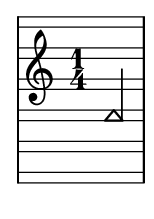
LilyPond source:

\version "2.14.0"

\header {
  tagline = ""
}

\paper {
  #(set-paper-size "a10")
}

%Customizing note head stencils based on pitch
%Defining stencils

upTriangle =
#(ly:make-stencil 
	(list 'embedded-ps
    "gsave
      currentpoint translate
      newpath
      -.1875 -.5 moveto
      .65625 .5 lineto
      1.5 -.5 lineto
      closepath
      fill
      grestore" )
    (cons -.1875 1.5)
    (cons -.5 .5)
)

downTriangle =
#(ly:make-stencil 
	(list 'embedded-ps
    "gsave
      currentpoint translate

      newpath
      .08 .34 moveto
      .65625 -.4 lineto
      1.2325 .34 lineto
      closepath
      0.12 setlinewidth
      stroke      

      newpath
      -.0775 .43 moveto
      .65625 -.43 lineto
      1.39 .43 lineto
      closepath
      0.1 setlinewidth
      stroke      
	  
	  newpath
      -.1675 .48 moveto
      .65625 -.48 lineto
      1.48 .48 lineto
      closepath
      0.04 setlinewidth
      stroke

      grestore" )
    (cons -.1875 1.5)
    (cons -.5 .5)
)

upTriLgr = 
#(ly:make-stencil 
	(list 'embedded-ps
    "gsave
      currentpoint translate
      newpath
      -.1875 -.5 moveto
      .65625 .5 lineto
      1.5 -.5 lineto
      closepath
      fill
	  newpath
	  -.5 0 moveto
	  1.8 0 lineto
      closepath
      .19 setlinewidth
      stroke  
      grestore" )
    (cons -.1875 1.5)
    (cons -.5 .5)
)

downTriLgr =
#(ly:make-stencil 
	(list 'embedded-ps
    "gsave
      currentpoint translate
      newpath
      .08 .34 moveto
      .65625 -.4 lineto
      1.2325 .34 lineto
      closepath
      0.12 setlinewidth
      stroke      
      newpath
      -.0775 .43 moveto
      .65625 -.43 lineto
      1.39 .43 lineto
      closepath
      0.1 setlinewidth
      stroke      
	  newpath
      -.1675 .48 moveto
      .65625 -.48 lineto
      1.48 .48 lineto
      closepath
      0.04 setlinewidth
      stroke
	  newpath
	  -.5 0 moveto
	  1.8 0 lineto
      closepath
      .19 setlinewidth
      stroke  
      grestore" )
    (cons -.1875 1.5)
    (cons -.5 .5)
)

%Based on the pitch's semitone, which note head
#(define (semitone-to-stencil semitone)
         (let ((s (modulo semitone 12)))
         	(case s
		((11) upTriLgr)
		((0) downTriLgr)
		(else (if (= (remainder semitone 2) 0) downTriangle upTriangle))
	))
)

%Get the pitch from the grob, convert to semitone, and send it on
#(define (stencil-notehead grob)
   (semitone-to-stencil 
	 (ly:pitch-semitones (ly:event-property (event-cause grob) 'pitch))))


%Begin stem attachment adjustment code
%Assign stem attachment values to variables

upTriUpStem 	= #'(1 . -1)
upTridownStem 	= #'(1 . .9)
downTriUpStem	= #'(1 . .9)
downTriDownStem	= #'(1 . -1)

%Based on the pitch, is the stem up or down, 
%Then based on pitch is the note head an up or down triangle

#(define (pitch-to-stem pitch stemdir)
	(if (= (modulo (ly:pitch-semitones pitch) 2) 1) 
		(if (= UP stemdir) upTriUpStem upTridownStem)		
		(if (= DOWN stemdir) downTriDownStem downTriUpStem)
	)
)

%Get the stem from notehead grob
#(define (notehead-get-notecolumn nhgrob)
   (ly:grob-parent nhgrob X))

#(define (notehead-get-stem nhgrob)
   (let ((notecolumn (notehead-get-notecolumn nhgrob)))
     (ly:grob-object notecolumn 'stem)))

%Get the pitch and stem direction from the grob and send it on
#(define (stem-adjuster nhgrob)
	(pitch-to-stem
	    (ly:event-property (event-cause nhgrob) 'pitch) 
		(ly:grob-property (notehead-get-stem nhgrob) 'direction) ))

%Begin double-stem for half note code
#(define (doubleStemmer grob)
   (if (= 1 (ly:grob-property grob 'duration-log))

		(ly:stencil-combine-at-edge
              (ly:stem::print grob)
              X
              (- (ly:grob-property grob 'direction))
              (ly:stem::print grob)
              -.42 0) ;; note: use .15 for other side

		(ly:stem::print grob)
	)
)

%End customization scripts


upTriangleEmpty =
#(ly:make-stencil 
	(list 'embedded-ps
    "gsave
      currentpoint translate
      newpath
      -.1875 -.5 moveto
      .65625 .5 lineto
      1.5 -.5 lineto
      closepath
      0.19 setlinewidth
      stroke
      grestore" )
    (cons -.1875 1.5)
    (cons -.5 .5)
)

upTriangleFull =
#(ly:make-stencil 
	(list 'embedded-ps
    "gsave
      currentpoint translate
      newpath
      -.1875 -.5 moveto
      .65625 .5 lineto
      1.5 -.5 lineto
      closepath
      fill
      grestore" )
    (cons -.1875 1.5)
    (cons -.5 .5)
)

downTriangleEmpty =
#(ly:make-stencil 
	(list 'embedded-ps
    "gsave
      currentpoint translate

      newpath
      .08 .34 moveto
      .65625 -.4 lineto
      1.2325 .34 lineto
      closepath
      0.12 setlinewidth
      stroke      

      newpath
      -.0775 .43 moveto
      .65625 -.43 lineto
      1.39 .43 lineto
      closepath
      0.1 setlinewidth
      stroke      
	  
	  newpath
      -.1675 .48 moveto
      .65625 -.48 lineto
      1.48 .48 lineto
      closepath
      0.04 setlinewidth
      stroke

      grestore" )
    (cons -.1875 1.5)
    (cons -.5 .5)
)

downTriangleFull =
#(ly:make-stencil 
	(list 'embedded-ps
    "gsave
      currentpoint translate

      newpath
      .08 .34 moveto
      .65625 -.4 lineto
      1.2325 .34 lineto
      closepath
      0.12 setlinewidth
      stroke      

      newpath
      -.0775 .43 moveto
      .65625 -.43 lineto
      1.39 .43 lineto
      closepath
      0.1 setlinewidth
      stroke      
	  
	  newpath
      -.1675 .48 moveto
      .65625 -.48 lineto
      1.48 .48 lineto
      closepath
      fill

      grestore" )
    (cons -.1875 1.5)
    (cons -.5 .5)
)

upTriLgr = 
#(ly:make-stencil 
	(list 'embedded-ps
    "gsave
      currentpoint translate
      newpath
      -.1875 -.5 moveto
      .65625 .5 lineto
      1.5 -.5 lineto
      closepath
      0.19 setlinewidth
      stroke
	  newpath
	  -.5 0 moveto
	  1.8 0 lineto
      closepath
      .19 setlinewidth
      stroke  
      grestore" )
    (cons -.1875 1.5)
    (cons -.5 .5)
)

downTriLgr =
#(ly:make-stencil 
	(list 'embedded-ps
    "gsave
      currentpoint translate
      newpath
      .08 .34 moveto
      .65625 -.4 lineto
      1.2325 .34 lineto
      closepath
      0.12 setlinewidth
      stroke      
      newpath
      -.0775 .43 moveto
      .65625 -.43 lineto
      1.39 .43 lineto
      closepath
      0.1 setlinewidth
      stroke      
	  newpath
      -.1675 .48 moveto
      .65625 -.48 lineto
      1.48 .48 lineto
      closepath
      0.04 setlinewidth
      stroke
	  newpath
	  -.5 0 moveto
	  1.8 0 lineto
      closepath
      .19 setlinewidth
      stroke  
      grestore" )
    (cons -.1875 1.5)
    (cons -.5 .5)
)

%Based on the pitch's semitone, which note head
#(define (semitone-to-stencil semitone)
         (let ((s (modulo semitone 12)))
         	(case s
		((11) upTriLgr)
		((0) downTriLgr)
                ((2 4) downTriangleEmpty)
                ((5 7 9) upTriangleEmpty)
                ((1 3) upTriangleFull)
                ((6 8 10) downTriangleFull)
	))
)

%Get the pitch from the grob, convert to semitone, and send it on
#(define (stencil-notehead grob)
   (semitone-to-stencil 
	 (ly:pitch-semitones (ly:event-property (event-cause grob) 'pitch))))


%Begin stem attachment adjustment code
%Assign stem attachment values to variables

upTriUpStem 	= #'(1 . -1)
upTridownStem 	= #'(1 . .9)
downTriUpStem	= #'(1 . .9)
downTriDownStem	= #'(1 . -1)

%Based on the pitch, is the stem up or down, 
%Then based on pitch is the note head an up or down triangle

#(define (pitch-to-stem pitch stemdir)
	(if (= (modulo (ly:pitch-semitones pitch) 2) 1) 
		(if (= UP stemdir) upTriUpStem upTridownStem)		
		(if (= DOWN stemdir) downTriDownStem downTriUpStem)
	)
)

%Get the stem from notehead grob
#(define (notehead-get-notecolumn nhgrob)
   (ly:grob-parent nhgrob X))

#(define (notehead-get-stem nhgrob)
   (let ((notecolumn (notehead-get-notecolumn nhgrob)))
     (ly:grob-object notecolumn 'stem)))

%Get the pitch and stem direction from the grob and send it on
#(define (stem-adjuster nhgrob)
	(pitch-to-stem
	    (ly:event-property (event-cause nhgrob) 'pitch) 
		(ly:grob-property (notehead-get-stem nhgrob) 'direction) ))

%Begin double-stem for half note code
#(define (doubleStemmer grob)
   (if (= 1 (ly:grob-property grob 'duration-log))

		(ly:stencil-combine-at-edge
              (ly:stem::print grob)
              X
              (- (ly:grob-property grob 'direction))
              (ly:stem::print grob)
              -.42 0) ;; note: use .15 for other side

		(ly:stem::print grob)
	)
)

%End customization scripts

down = {
      \override Stem #'direction = #DOWN     
}

up = {
      \override Stem #'direction = #UP
}

nl = {
      \once \override Score.RehearsalMark #'transparent = ##t
      \mark "C"
}

tn = {
  \override Staff.StaffSymbol #'line-positions = #'(10 8 4 2 -2 -4 -8 -10 -14 -16 -20 -22)
  \override NoteHead #'stem-attachment = #stem-adjuster
  \override NoteHead #'stencil = #stencil-notehead
  \override Stem #'stencil = #doubleStemmer
}

notes = \relative c {
      \time 1/4
      \autoBeamOff

      \up
      f4
}

\new Staff \with {
  \remove "Accidental_engraver"
  \remove "Key_engraver" 
  staffLineLayoutFunction = #(lambda (p) (floor (/ (+ (ly:pitch-semitones p) 1) 2)))
  middleCPosition = #-6
  clefGlyph = #"clefs.G"
  clefPosition = #(+ -6 4)
}
{
  \tn
  \notes 
}


